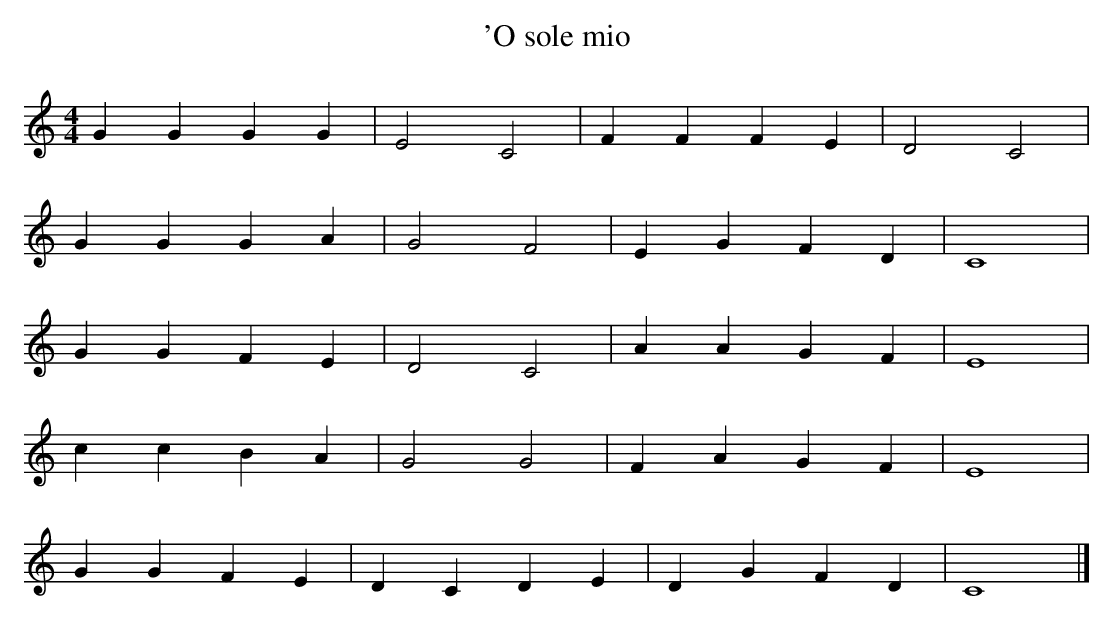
X:1
T:'O sole mio
M:4/4
L:1/4
K:C
G G G G | E2 C2 | F F F E | D2 C2 |
G G G A | G2 F2 | E G F D | C4 |
G G F E | D2 C2 | A A G F | E4 |
c c B A | G2 G2| F A G F | E4 |
G G F E | D C D E | D G F D | C4 |]
